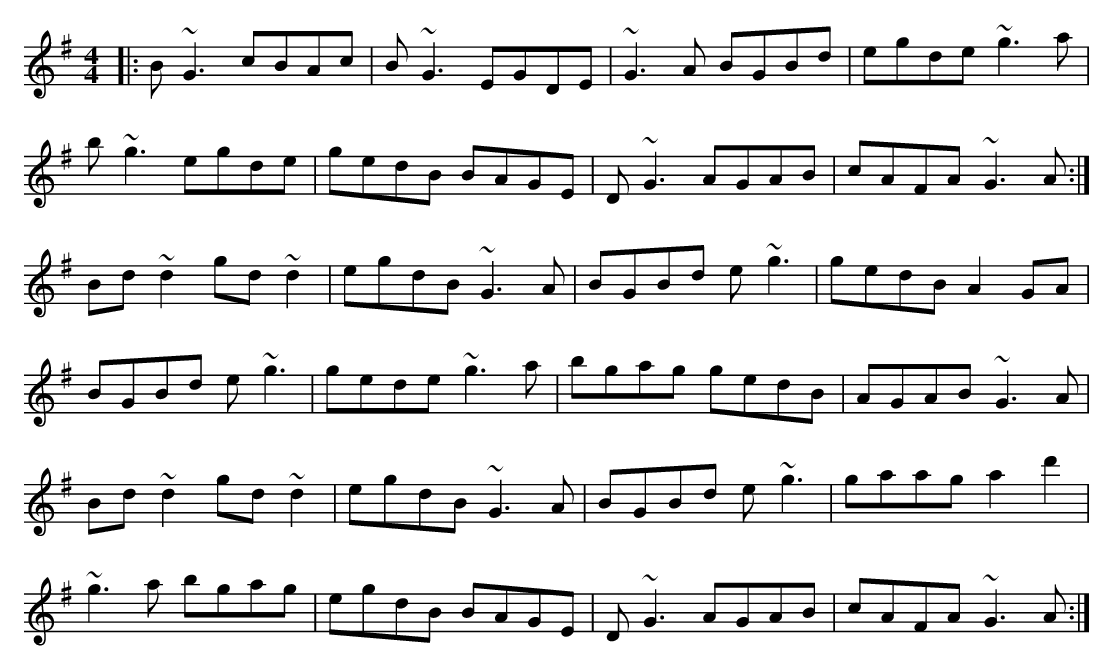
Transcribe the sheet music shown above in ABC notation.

X:1
M:4/4
K:G
|:B~G3 cBAc|B~G3 EGDE|~G3A BGBd|egde ~g3 a|
b~g3 egde|gedB BAGE|D~G3 AGAB|cAFA ~G3 A:|
Bd~d2 gd~d2|egdB ~G3 A|BGBd e~g3|gedB A2GA|
BGBd e~g3|gede ~g3 a|bgag gedB|AGAB ~G3 A|
Bd~d2 gd~d2|egdB ~G3 A|BGBd e~g3|gaag a2d'2|
~g3a bgag|egdB BAGE|D~G3 AGAB|cAFA ~G3 A:|
